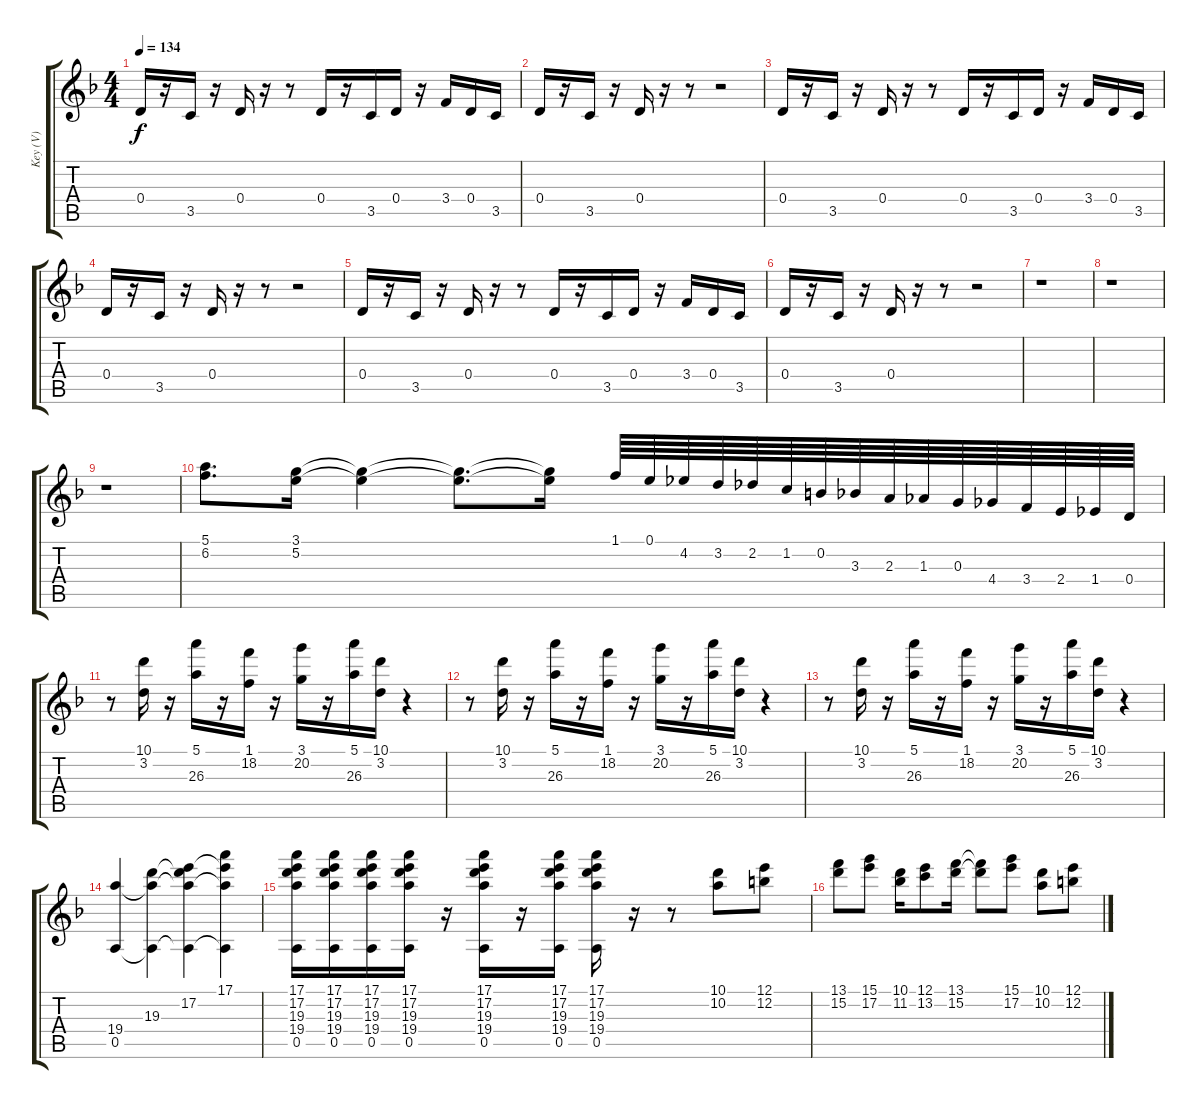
\track ("Key (V)" "Key (V)") {instrument stringensemble1}
\staff {score tabs}
\tuning (E5 B4 G4 D4 A3 E3) {hide}
\ts (4 4)
\tempo 134
\clef g2
\ks f
0.4.16{dy f} r.16 3.5.16 r.16 0.4.16 r.16 r.8 0.4.16 r.16 3.5.16 0.4.16 r.16 3.4.16 0.4.16 3.5.16 |
0.4.16 r.16 3.5.16 r.16 0.4.16 r.16 r.8 r.2 |
0.4.16 r.16 3.5.16 r.16 0.4.16 r.16 r.8 0.4.16 r.16 3.5.16 0.4.16 r.16 3.4.16 0.4.16 3.5.16 |
0.4.16 r.16 3.5.16 r.16 0.4.16 r.16 r.8 r.2 |
0.4.16 r.16 3.5.16 r.16 0.4.16 r.16 r.8 0.4.16 r.16 3.5.16 0.4.16 r.16 3.4.16 0.4.16 3.5.16 |
0.4.16 r.16 3.5.16 r.16 0.4.16 r.16 r.8 r.2 |
r.1 |
r.1 |
r.1 |
(5.1 6.2).8{d volume 11 instrument rockorgan} (3.1 5.2).16 (3.1{t} 5.2{t}).4 (3.1{t} 5.2{t}).8{d} (3.1{t} 5.2{t}).16 1.1.64 0.1.64 4.2.64 3.2.64 2.2.64 1.2.64 0.2.64 3.3.64 2.3.64 1.3.64 0.3.64 4.4.64 3.4.64 2.4.64 1.4.64 0.4.64 |
r.8 (10.1 3.2).16{volume 7 instrument percussiveorgan} r.16 (5.1 26.3).16 r.16 (1.1 18.2).16 r.16 (3.1 20.2).16 r.16 (5.1 26.3).16 (10.1 3.2).16 r.4 |
r.8 (10.1 3.2).16 r.16 (5.1 26.3).16 r.16 (1.1 18.2).16 r.16 (3.1 20.2).16 r.16 (5.1 26.3).16 (10.1 3.2).16 r.4 |
r.8 (10.1 3.2).16 r.16 (5.1 26.3).16 r.16 (1.1 18.2).16 r.16 (3.1 20.2).16 r.16 (5.1 26.3).16 (10.1 3.2).16 r.4 |
(19.4 0.5).4 (19.3 19.4{t} 0.5{t}).4 (17.2 19.3{t} 19.4{t} 0.5{t}).4 (17.1 17.2{t} 19.4{t} 0.5{t}).4 |
(17.1 17.2 19.3 19.4 0.5).16 (17.1 17.2 19.3 19.4 0.5).16 (17.1 17.2 19.3 19.4 0.5).16 (17.1 17.2 19.3 19.4 0.5).16 r.16 (17.1 17.2 19.3 19.4 0.5).16 r.16 (17.1 17.2 19.3 19.4 0.5).16 (17.1 17.2 19.3 19.4 0.5).16 r.16 r.8 (10.1 10.2).8{volume 8 balance 5 instrument distortionguitar} (12.1 12.2).8 |
(13.1 15.2).8 (15.1 17.2).8 (10.1 11.2).16 (12.1 13.2).8 (13.1 15.2).16 (13.1{t} 15.2{t}).8 (15.1 17.2).8 (10.1 10.2).8 (12.1 12.2).8
